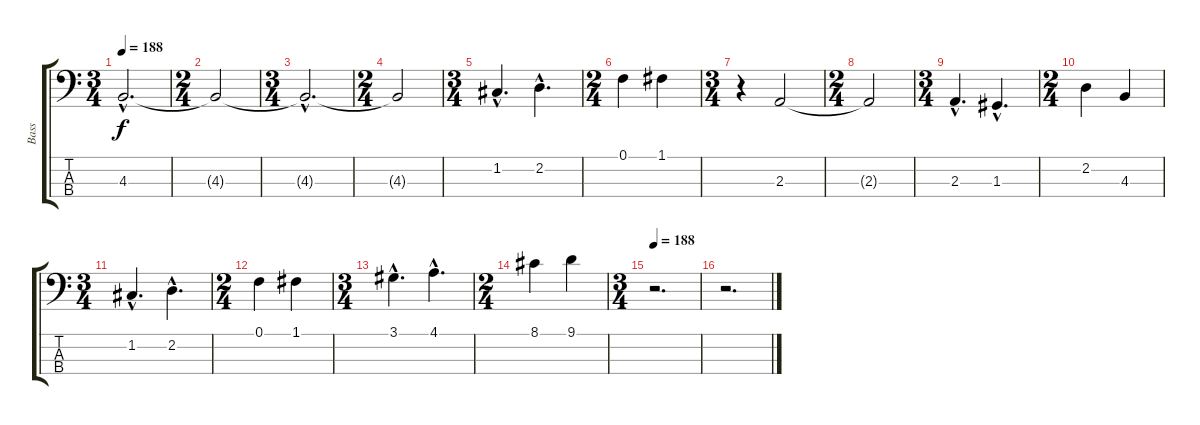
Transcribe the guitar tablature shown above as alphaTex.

\track ("Bass" "Bass") {instrument electricbassfinger}
\staff {score tabs}
\tuning (F2 C2 G1 D1) {hide}
\ts (3 4)
\tempo 188
\clef f4
\ks c
4.3{hac}.2{d dy f volume 13} |
\ts (2 4)
4.3{t}.2 |
\ts (3 4)
4.3{hac t}.2{d} |
\ts (2 4)
4.3{t}.2 |
\ts (3 4)
1.2{hac}.4{d volume 13} 2.2{hac}.4{d} |
\ts (2 4)
0.1.4 1.1.4 |
\ts (3 4)
r.4 2.3.2 |
\ts (2 4)
2.3{t}.2 |
\ts (3 4)
2.3{hac}.4{d} 1.3{hac}.4{d} |
\ts (2 4)
2.2.4 4.3.4 |
\ts (3 4)
1.2{hac}.4{d volume 13} 2.2{hac}.4{d} |
\ts (2 4)
0.1.4 1.1.4 |
\ts (3 4)
3.1{hac}.4{d} 4.1{hac}.4{d} |
\ts (2 4)
8.1.4 9.1.4 |
\ts (3 4)
\tempo 188
r.2{d} |
r.2{d}
